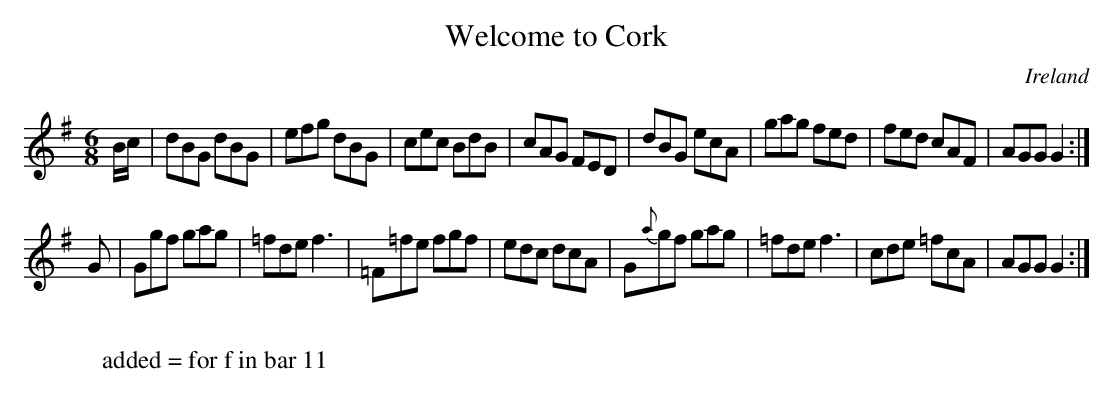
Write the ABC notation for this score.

X:1
T:Welcome to Cork
O:Ireland
M:6/8
L:1/8
K:G
B/c/|dBG dBG|efg dBG|cec BdB|cAG FED|dBG ecA|gag fed|fed cAF|AGG G2:|
G|Ggf gag|=fde f3|=F=fe fgf|edc dcA|G{a}gf gag|=fde f3|cde =fcA|AGG G2:|
W:
W:added = for f in bar 11
